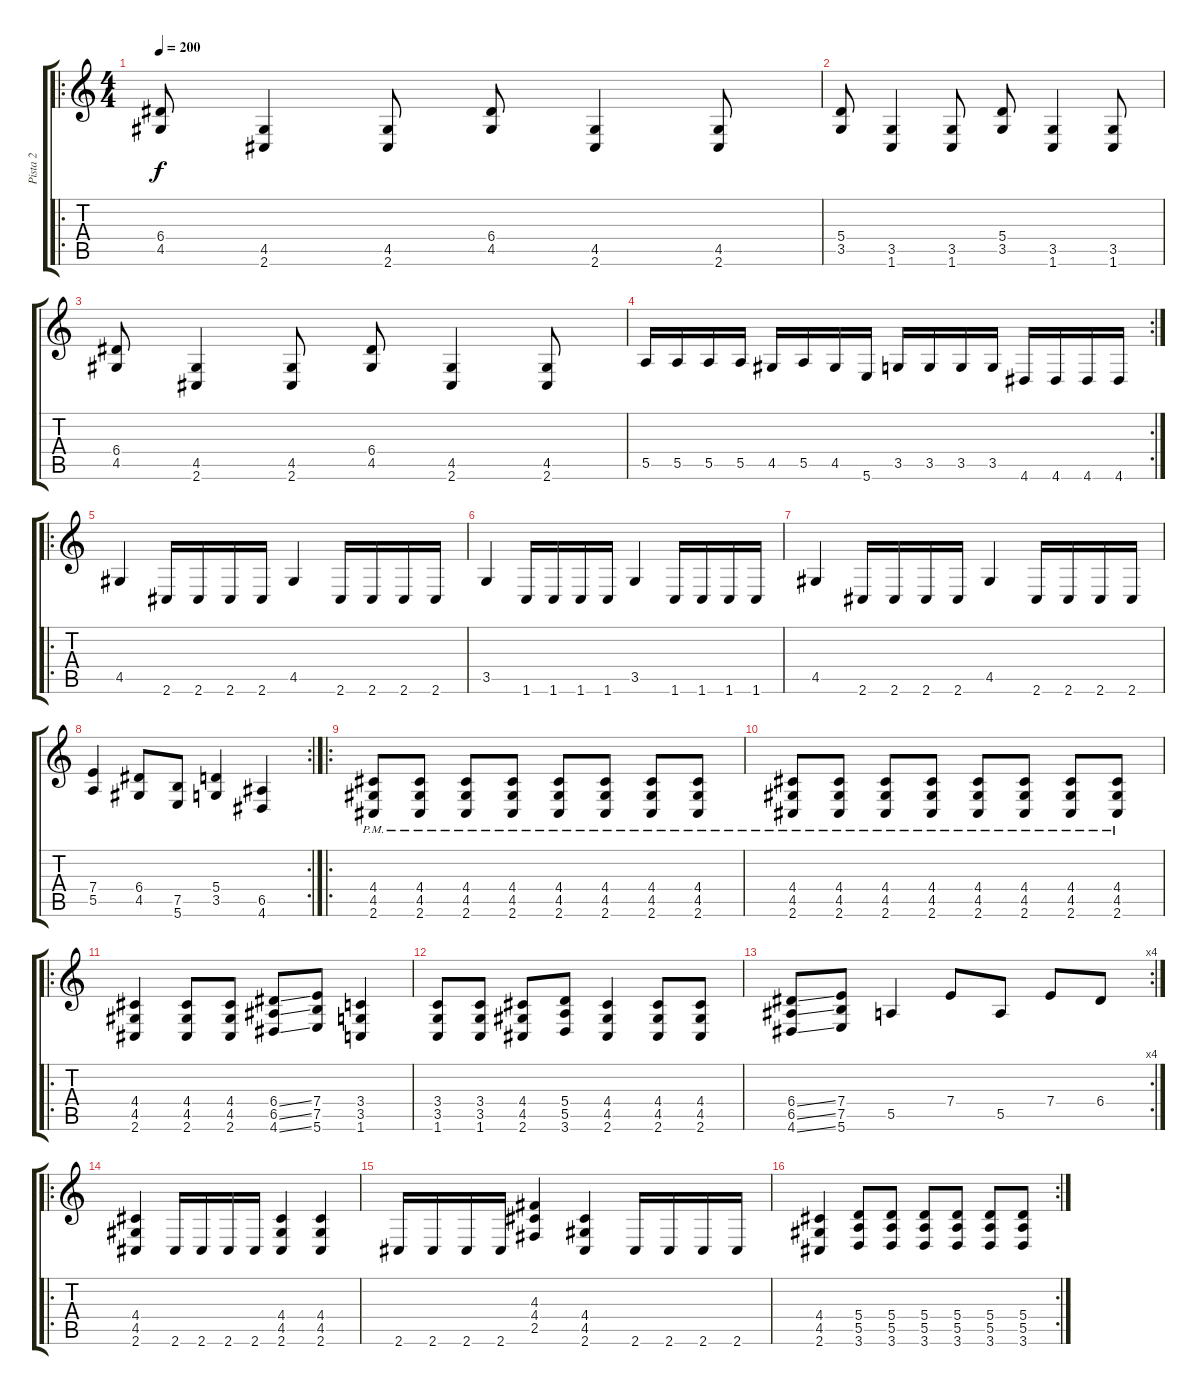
\track ("Pista 2" "Pista 2") {instrument distortionguitar}
\staff {score tabs}
\tuning (B3 Gb3 D3 A2 E2 B1) {hide}
\ro
\ts (4 4)
\tempo 200
\clef g2
\ks c
(6.4 4.5).8{dy f} (4.5 2.6).4 (4.5 2.6).8 (6.4 4.5).8 (4.5 2.6).4 (4.5 2.6).8 |
(5.4 3.5).8 (3.5 1.6).4 (3.5 1.6).8 (5.4 3.5).8 (3.5 1.6).4 (3.5 1.6).8 |
(6.4 4.5).8 (4.5 2.6).4 (4.5 2.6).8 (6.4 4.5).8 (4.5 2.6).4 (4.5 2.6).8 |
\rc 2
5.5.16 5.5.16 5.5.16 5.5.16 4.5.16 5.5.16 4.5.16 5.6.16 3.5.16 3.5.16 3.5.16 3.5.16 4.6.16 4.6.16 4.6.16 4.6.16 |
\ro
4.5.4 2.6.16 2.6.16 2.6.16 2.6.16 4.5.4 2.6.16 2.6.16 2.6.16 2.6.16 |
3.5.4 1.6.16 1.6.16 1.6.16 1.6.16 3.5.4 1.6.16 1.6.16 1.6.16 1.6.16 |
4.5.4 2.6.16 2.6.16 2.6.16 2.6.16 4.5.4 2.6.16 2.6.16 2.6.16 2.6.16 |
\rc 2
(7.4 5.5).4 (6.4 4.5).8 (7.5 5.6).8 (5.4 3.5).4 (6.5 4.6).4 |
\ro
(4.4{pm} 4.5{pm} 2.6{pm}).8 (4.4{pm} 4.5{pm} 2.6{pm}).8 (4.4{pm} 4.5{pm} 2.6{pm}).8 (4.4{pm} 4.5{pm} 2.6{pm}).8 (4.4{pm} 4.5{pm} 2.6{pm}).8 (4.4{pm} 4.5{pm} 2.6{pm}).8 (4.4{pm} 4.5{pm} 2.6{pm}).8 (4.4{pm} 4.5{pm} 2.6{pm}).8 |
(4.4{pm} 4.5{pm} 2.6{pm}).8 (4.4{pm} 4.5{pm} 2.6{pm}).8 (4.4{pm} 4.5{pm} 2.6{pm}).8 (4.4{pm} 4.5{pm} 2.6{pm}).8 (4.4{pm} 4.5{pm} 2.6{pm}).8 (4.4{pm} 4.5{pm} 2.6{pm}).8 (4.4{pm} 4.5{pm} 2.6{pm}).8 (4.4{pm} 4.5{pm} 2.6{pm}).8 |
\ro
(4.4 4.5 2.6).4 (4.4 4.5 2.6).8 (4.4 4.5 2.6).8 (6.4{ss} 6.5{ss} 4.6{ss}).8 (7.4 7.5 5.6).8 (3.4 3.5 1.6).4 |
(3.4 3.5 1.6).8 (3.4 3.5 1.6).8 (4.4 4.5 2.6).8 (5.4 5.5 3.6).8 (4.4 4.5 2.6).4 (4.4 4.5 2.6).8 (4.4 4.5 2.6).8 |
\rc 4
(6.4{ss} 6.5{ss} 4.6{ss}).8 (7.4 7.5 5.6).8 5.5.4 7.4.8 5.5.8 7.4.8 6.4.8 |
\ro
(4.4 4.5 2.6).4 2.6.16 2.6.16 2.6.16 2.6.16 (4.4 4.5 2.6).4 (4.4 4.5 2.6).4 |
2.6.16 2.6.16 2.6.16 2.6.16 (4.3 4.4 2.5).4 (4.4 4.5 2.6).4 2.6.16 2.6.16 2.6.16 2.6.16 |
\rc 2
(4.4 4.5 2.6).4 (5.4 5.5 3.6).8 (5.4 5.5 3.6).8 (5.4 5.5 3.6).8 (5.4 5.5 3.6).8 (5.4 5.5 3.6).8 (5.4 5.5 3.6).8
